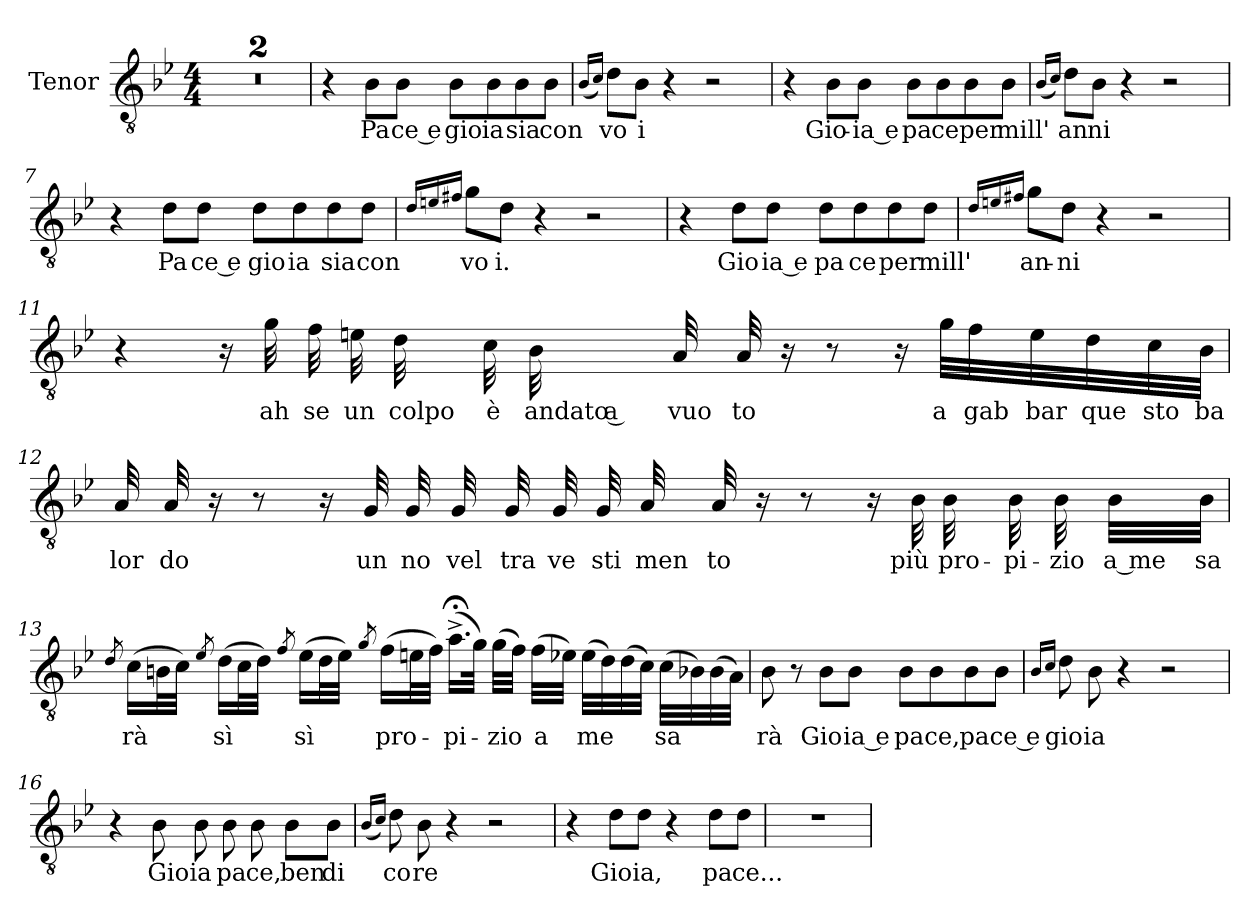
**kern	**text
*part1	*part1
*staff1	*staff1
*I"Tenor	*
*I'T.	*
*clefGv2	*
*k[b-e-]	*
*M4/4	*
*MM60	*
=1	=1
1r	.
=2	=2
1r	.
=3	=3
4r	.
!	!LO:LY:b
8B-\L	Pa
!	!LO:LY:b
8B-\J	ce e
!	!LO:LY:b
8B-\L	gio
!	!LO:LY:b
8B-\	ia
!	!LO:LY:b
8B-\	sia
!	!LO:LY:b
8B-\J	con
=4	=4
(<16qB-/LL	.
16qc/JJ)	.
!	!LO:LY:b
8d\L	vo
!	!LO:LY:b
8B-\J	i
4r	.
2r	.
!!LO:LB:g=z
=5	=5
4r	.
!	!LO:LY:b
8B-\L	Gio-
!	!LO:LY:b
8B-\J	-ia e
!	!LO:LY:b
8B-\L	pa
!	!LO:LY:b
8B-\	ce
!	!LO:LY:b
8B-\	per
!	!LO:LY:b
8B-\J	mill'
=6	=6
(<16qB-/LL	.
16qc/JJ)	.
!	!LO:LY:b
8d\L	an
!	!LO:LY:b
8B-\J	ni
4r	.
2r	.
=7	=7
4r	.
!	!LO:LY:b
8d\L	Pa
!	!LO:LY:b
8d\J	ce e
!	!LO:LY:b
8d\L	gio
!	!LO:LY:b
8d\	ia
!	!LO:LY:b
8d\	sia
!	!LO:LY:b
8d\J	con
=8	=8
16qd/LL	.
16qen/	.
16qf#X/JJ	.
!	!LO:LY:b
8g\L	vo
!	!LO:LY:b
8d\J	i.
4r	.
2r	.
!!LO:PB:g=z
=9	=9
4r	.
!	!LO:LY:b
8d\L	Gio
!	!LO:LY:b
8d\J	ia e
!	!LO:LY:b
8d\L	pa
!	!LO:LY:b
8d\	ce
!	!LO:LY:b
8d\	per
!	!LO:LY:b
8d\J	mill'
=10	=10
16qd/LL	.
16qen/	.
16qf#X/JJ	.
!	!LO:LY:b
8g\L	an-
!	!LO:LY:b
8d\J	-ni
4r	.
2r	.
!!LO:LB:g=z
=11	=11
4r	.
16r	.
!	!LO:LY:b
32g\	ah
!	!LO:LY:b
32f\	se
!	!LO:LY:b
32en\	un
!	!LO:LY:b
32d\	colpo
!	!LO:LY:b
32c\	è
!	!LO:LY:b
32B-\	andato a
!	!LO:LY:b
32A/	vuo
!	!LO:LY:b
32A/	to
16r	.
8r	.
16r	.
!	!LO:LY:b
32g\LLL	a
!	!LO:LY:b
32f\	gab
!	!LO:LY:b
32e\	bar
!	!LO:LY:b
32d\	que
!	!LO:LY:b
32c\	sto
!	!LO:LY:b
32B-\JJJ	ba
!!LO:PB:g=z
=12	=12
!	!LO:LY:b
32A/	lor
!	!LO:LY:b
32A/	do
16r	.
8r	.
16r	.
!	!LO:LY:b
32G/	un
!	!LO:LY:b
32G/	no
!	!LO:LY:b
32G/	vel
!	!LO:LY:b
32G/	tra
!	!LO:LY:b
32G/	ve
!	!LO:LY:b
32G/	sti
!	!LO:LY:b
32A/	men
!	!LO:LY:b
32A/	to
16r	.
8r	.
16r	.
!	!LO:LY:b
32B-\	più
!	!LO:LY:b
32B-\	pro-
!	!LO:LY:b
32B-\	-pi-
!	!LO:LY:b
32B-\	-zio
!	!LO:LY:b
32B-\LLL	a me
!	!LO:LY:b
32B-\JJJ	sa
!!LO:LB:g=z
=13	=13
8qd/	.
!	!LO:LY:b
(>16c\LL	rà
32Bn\L	.
32c\JJJ)	.
8qe-/	.
!	!LO:LY:b
(>16d\LL	sì
32c\L	.
32d\JJJ)	.
8qf/	.
!	!LO:LY:b
(>16e-\LL	sì
32d\L	.
32e-\JJJ)	.
8qg/	.
!	!LO:LY:b
(>16f\LL	pro-
32en\L	.
32f\JJJ)	.
*MM20	*
!	!LO:LY:b
(>16.a;<^\LL	-pi-
*MM60	*
32g\JJk)	.
!	!LO:LY:b
(>32g\LLL	-zio
32f\JJJ)	.
!	!LO:LY:b
(>32f\LLL	a
32e-X\JJJ)	.
!	!LO:LY:b
(>32e-\LLL	me
32d\)	.
(>32d\	.
32c\JJJ)	.
!	!LO:LY:b
(>32c\LLL	sa
32B-X\)	.
(>32B-\	.
32A\JJJ)	.
=14	=14
!	!LO:LY:b
8B-\	rà
8r	.
!	!LO:LY:b
8B-\L	Gio
!	!LO:LY:b
8B-\J	ia e
!	!LO:LY:b
8B-\L	pa
!	!LO:LY:b
8B-\	ce,
!	!LO:LY:b
8B-\	pa
!	!LO:LY:b
8B-\J	ce e
=15	=15
16qB-/LL	.
16qc/JJ	.
!	!LO:LY:b
8d\	gio
!	!LO:LY:b
8B-\	ia
4r	.
2r	.
!!LO:PB:g=z
=16	=16
4r	.
!	!LO:LY:b
8B-\	Gio
!	!LO:LY:b
8B-\	ia
!	!LO:LY:b
8B-\	pa
!	!LO:LY:b
8B-\	ce,
!	!LO:LY:b
8B-\L	ben
!	!LO:LY:b
8B-\J	di
=17	=17
(<16qB-/LL	.
16qc/JJ)	.
!	!LO:LY:b
8d\	co
!	!LO:LY:b
8B-\	re
4r	.
2r	.
=18	=18
4r	.
!	!LO:LY:b
8d\L	Gio
!	!LO:LY:b
8d\J	ia,
4r	.
!	!LO:LY:b
8d\L	pa
!	!LO:LY:b
8d\J	ce...
!!LO:LB:g=z
=19	=19
1r	.
=	=
*-	*-
